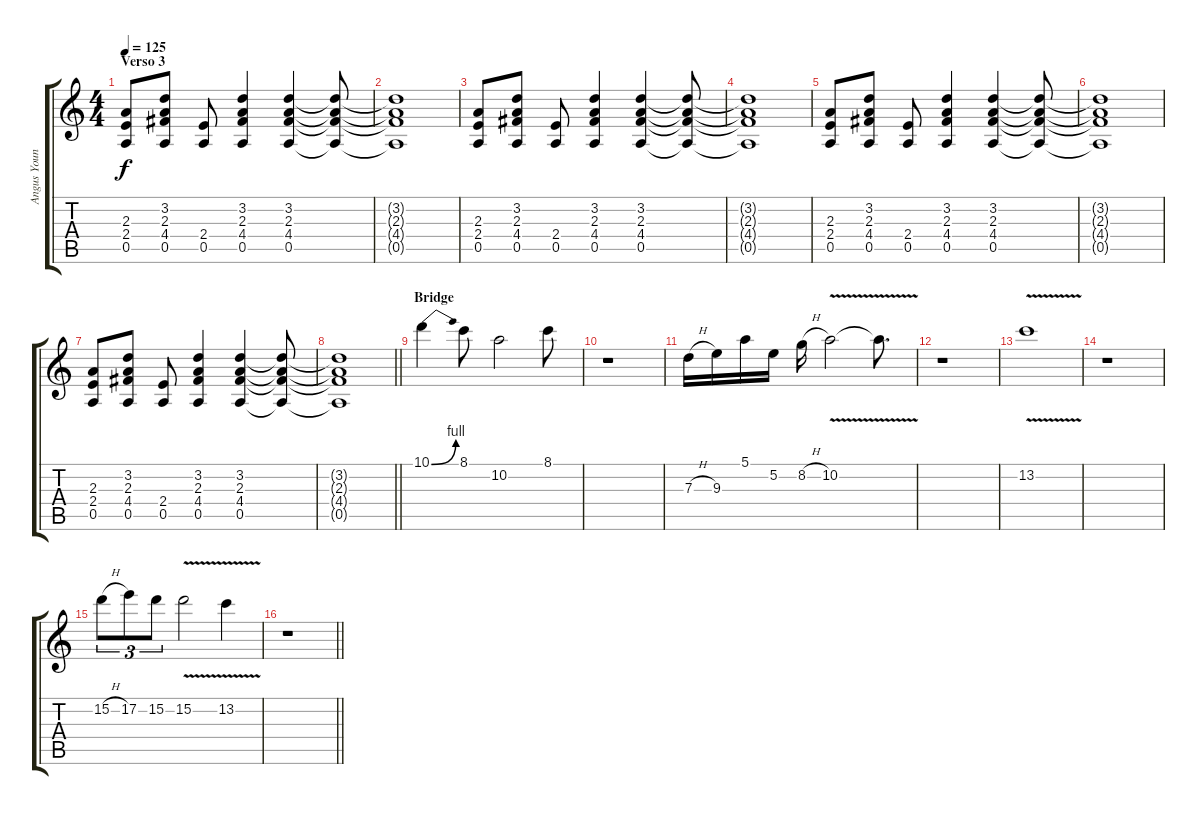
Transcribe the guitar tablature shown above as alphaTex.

\track ("Angus Young" "Angus Youn") {instrument distortionguitar}
\staff {score tabs}
\tuning (E4 B3 G3 D3 A2 E2) {hide}
\ts (4 4)
\section ("" "Verso 3")
\tempo 125
\clef g2
\ks c
(2.3 2.4 0.5).8{dy f} (3.2 2.3 4.4 0.5).8 (2.4 0.5).8 (3.2 2.3 4.4 0.5).4 (3.2 2.3 4.4 0.5).4 (3.2{t} 2.3{t} 4.4{t} 0.5{t}).8 |
(3.2{t} 2.3{t} 4.4{t} 0.5{t}).1 |
(2.3 2.4 0.5).8 (3.2 2.3 4.4 0.5).8 (2.4 0.5).8 (3.2 2.3 4.4 0.5).4 (3.2 2.3 4.4 0.5).4 (3.2{t} 2.3{t} 4.4{t} 0.5{t}).8 |
(3.2{t} 2.3{t} 4.4{t} 0.5{t}).1 |
(2.3 2.4 0.5).8 (3.2 2.3 4.4 0.5).8 (2.4 0.5).8 (3.2 2.3 4.4 0.5).4 (3.2 2.3 4.4 0.5).4 (3.2{t} 2.3{t} 4.4{t} 0.5{t}).8 |
(3.2{t} 2.3{t} 4.4{t} 0.5{t}).1 |
(2.3 2.4 0.5).8 (3.2 2.3 4.4 0.5).8 (2.4 0.5).8 (3.2 2.3 4.4 0.5).4 (3.2 2.3 4.4 0.5).4 (3.2{t} 2.3{t} 4.4{t} 0.5{t}).8 |
\barLineRight lightlight
(3.2{t} 2.3{t} 4.4{t} 0.5{t}).1 |
\section ("" "Bridge")
10.1{be (bend 0 0 60 4)}.4 8.1.8 10.2.2 8.1.8 |
r.1 |
7.3{h}.16 9.3.16 5.1.16 5.2.16 8.2{h}.16 10.2{v}.2 10.2{t}.8{d} |
r.1 |
13.2{v}.1 |
r.1 |
15.2{h}.8{tu (3 2)} 17.2.8{tu (3 2)} 15.2.8{tu (3 2)} 15.2{v}.2 13.2{v}.4 |
\barLineRight lightlight
r.1
